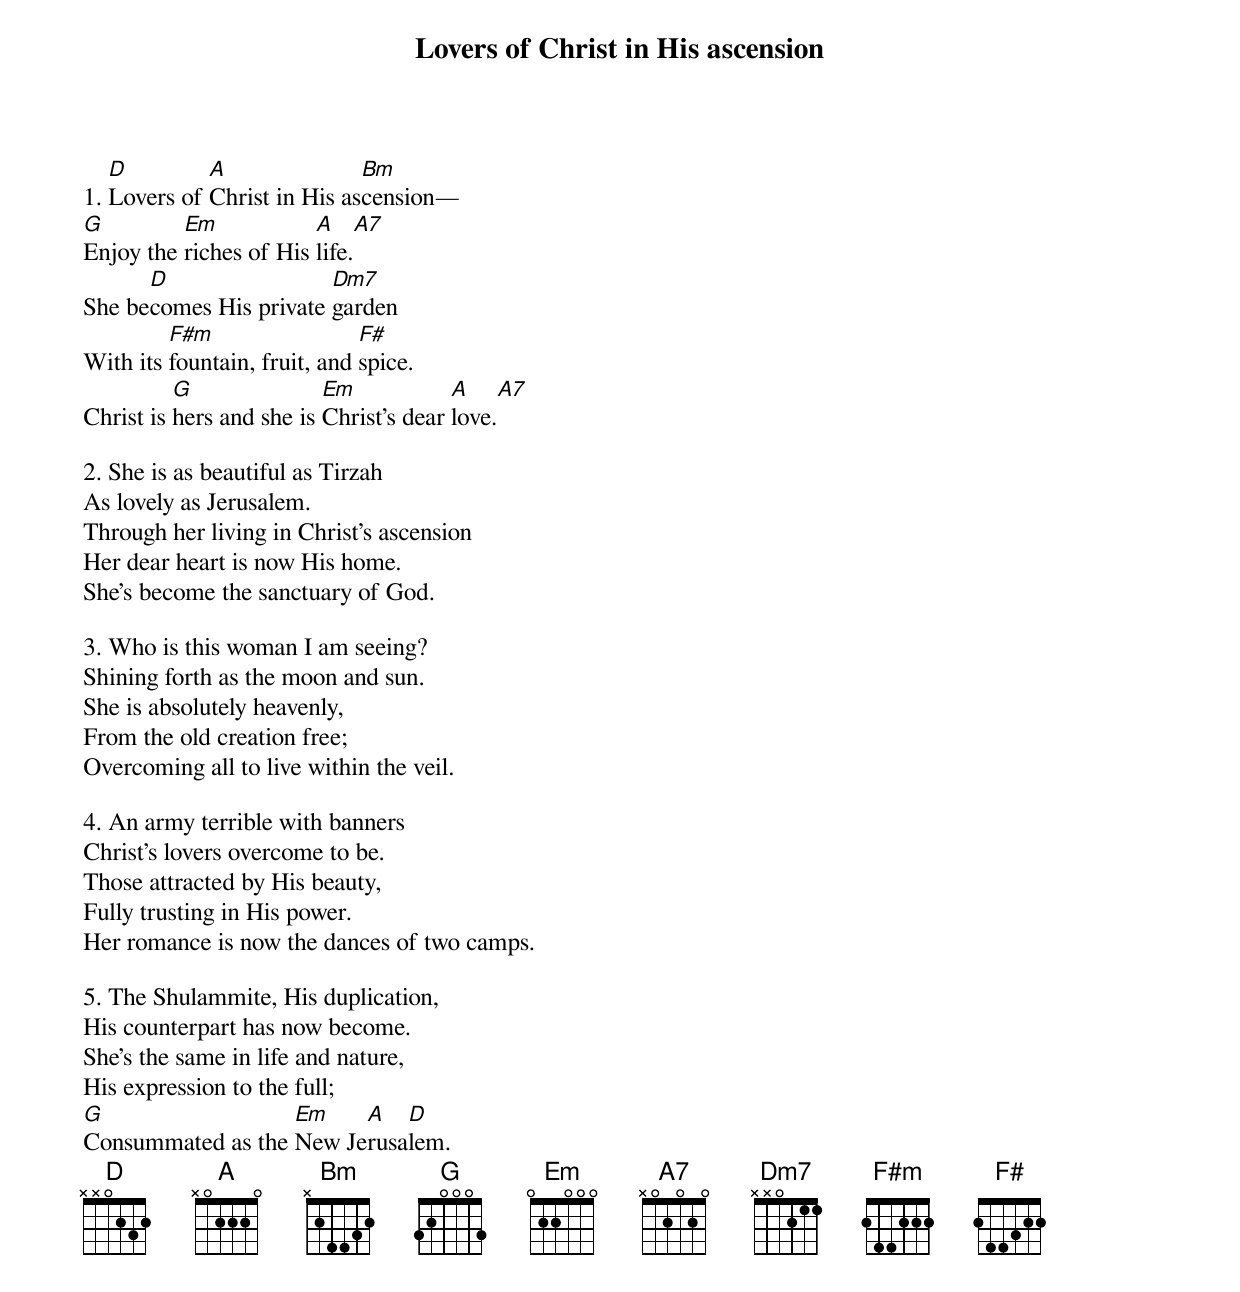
{t:Lovers of Christ in His ascension}

1. [D]Lovers of [A]Christ in His as[Bm]cension—
[G]Enjoy the [Em]riches of His [A]life.[A7]
She be[D]comes His private [Dm7]garden
With its [F#m]fountain, fruit, and [F#]spice.
Christ is [G]hers and she is [Em]Christ's dear [A]love.[A7]

2. She is as beautiful as Tirzah
As lovely as Jerusalem.
Through her living in Christ's ascension
Her dear heart is now His home.
She's become the sanctuary of God.

3. Who is this woman I am seeing?
Shining forth as the moon and sun.
She is absolutely heavenly,
From the old creation free;
Overcoming all to live within the veil.

4. An army terrible with banners
Christ's lovers overcome to be.
Those attracted by His beauty,
Fully trusting in His power.
Her romance is now the dances of two camps.

5. The Shulammite, His duplication,
His counterpart has now become.
She's the same in life and nature,
His expression to the full;
[G]Consummated as the [Em]New Je[A]rusa[D]lem.
